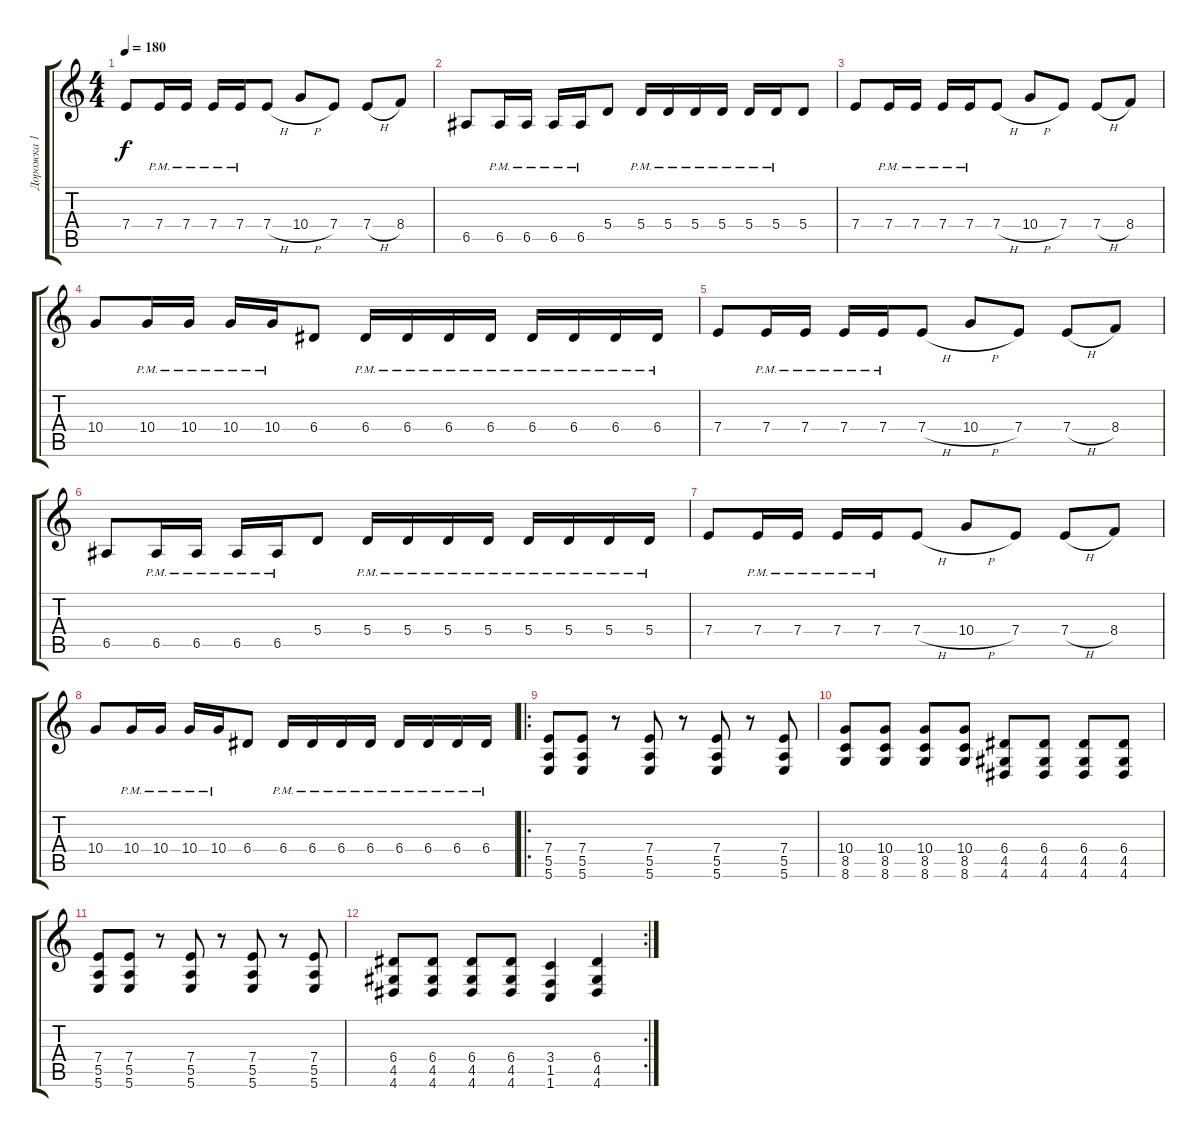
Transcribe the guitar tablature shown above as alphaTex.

\track ("Дорожка 1" "Дорожка 1") {instrument distortionguitar}
\staff {score tabs}
\tuning (B3 Gb3 D3 A2 E2 B1) {hide}
\ts (4 4)
\tempo 180
\clef g2
\ks c
7.4.8{dy f} 7.4{pm}.16 7.4{pm}.16 7.4{pm}.16 7.4{pm}.16 7.4{h}.8 10.4{h}.8 7.4.8 7.4{h}.8 8.4.8 |
6.5.8 6.5{pm}.16 6.5{pm}.16 6.5{pm}.16 6.5{pm}.16 5.4.8 5.4{pm}.16 5.4{pm}.16 5.4{pm}.16 5.4{pm}.16 5.4{pm}.16 5.4{pm}.16 5.4.8 |
7.4.8 7.4{pm}.16 7.4{pm}.16 7.4{pm}.16 7.4{pm}.16 7.4{h}.8 10.4{h}.8 7.4.8 7.4{h}.8 8.4.8 |
10.4.8 10.4{pm}.16 10.4{pm}.16 10.4{pm}.16 10.4{pm}.16 6.4.8 6.4{pm}.16 6.4{pm}.16 6.4{pm}.16 6.4{pm}.16 6.4{pm}.16 6.4{pm}.16 6.4{pm}.16 6.4{pm}.16 |
7.4.8 7.4{pm}.16 7.4{pm}.16 7.4{pm}.16 7.4{pm}.16 7.4{h}.8 10.4{h}.8 7.4.8 7.4{h}.8 8.4.8 |
6.5.8 6.5{pm}.16 6.5{pm}.16 6.5{pm}.16 6.5{pm}.16 5.4.8 5.4{pm}.16 5.4{pm}.16 5.4{pm}.16 5.4{pm}.16 5.4{pm}.16 5.4{pm}.16 5.4{pm}.16 5.4{pm}.16 |
7.4.8 7.4{pm}.16 7.4{pm}.16 7.4{pm}.16 7.4{pm}.16 7.4{h}.8 10.4{h}.8 7.4.8 7.4{h}.8 8.4.8 |
10.4.8 10.4{pm}.16 10.4{pm}.16 10.4{pm}.16 10.4{pm}.16 6.4.8 6.4{pm}.16 6.4{pm}.16 6.4{pm}.16 6.4{pm}.16 6.4{pm}.16 6.4{pm}.16 6.4{pm}.16 6.4{pm}.16 |
\ro
(7.4 5.5 5.6).8 (7.4 5.5 5.6).8 r.8 (7.4 5.5 5.6).8 r.8 (7.4 5.5 5.6).8 r.8 (7.4 5.5 5.6).8 |
(10.4 8.5 8.6).8 (10.4 8.5 8.6).8 (10.4 8.5 8.6).8 (10.4 8.5 8.6).8 (6.4 4.5 4.6).8 (6.4 4.5 4.6).8 (6.4 4.5 4.6).8 (6.4 4.5 4.6).8 |
(7.4 5.5 5.6).8 (7.4 5.5 5.6).8 r.8 (7.4 5.5 5.6).8 r.8 (7.4 5.5 5.6).8 r.8 (7.4 5.5 5.6).8 |
\rc 2
(6.4 4.5 4.6).8 (6.4 4.5 4.6).8 (6.4 4.5 4.6).8 (6.4 4.5 4.6).8 (3.4 1.5 1.6).4 (6.4 4.5 4.6).4
